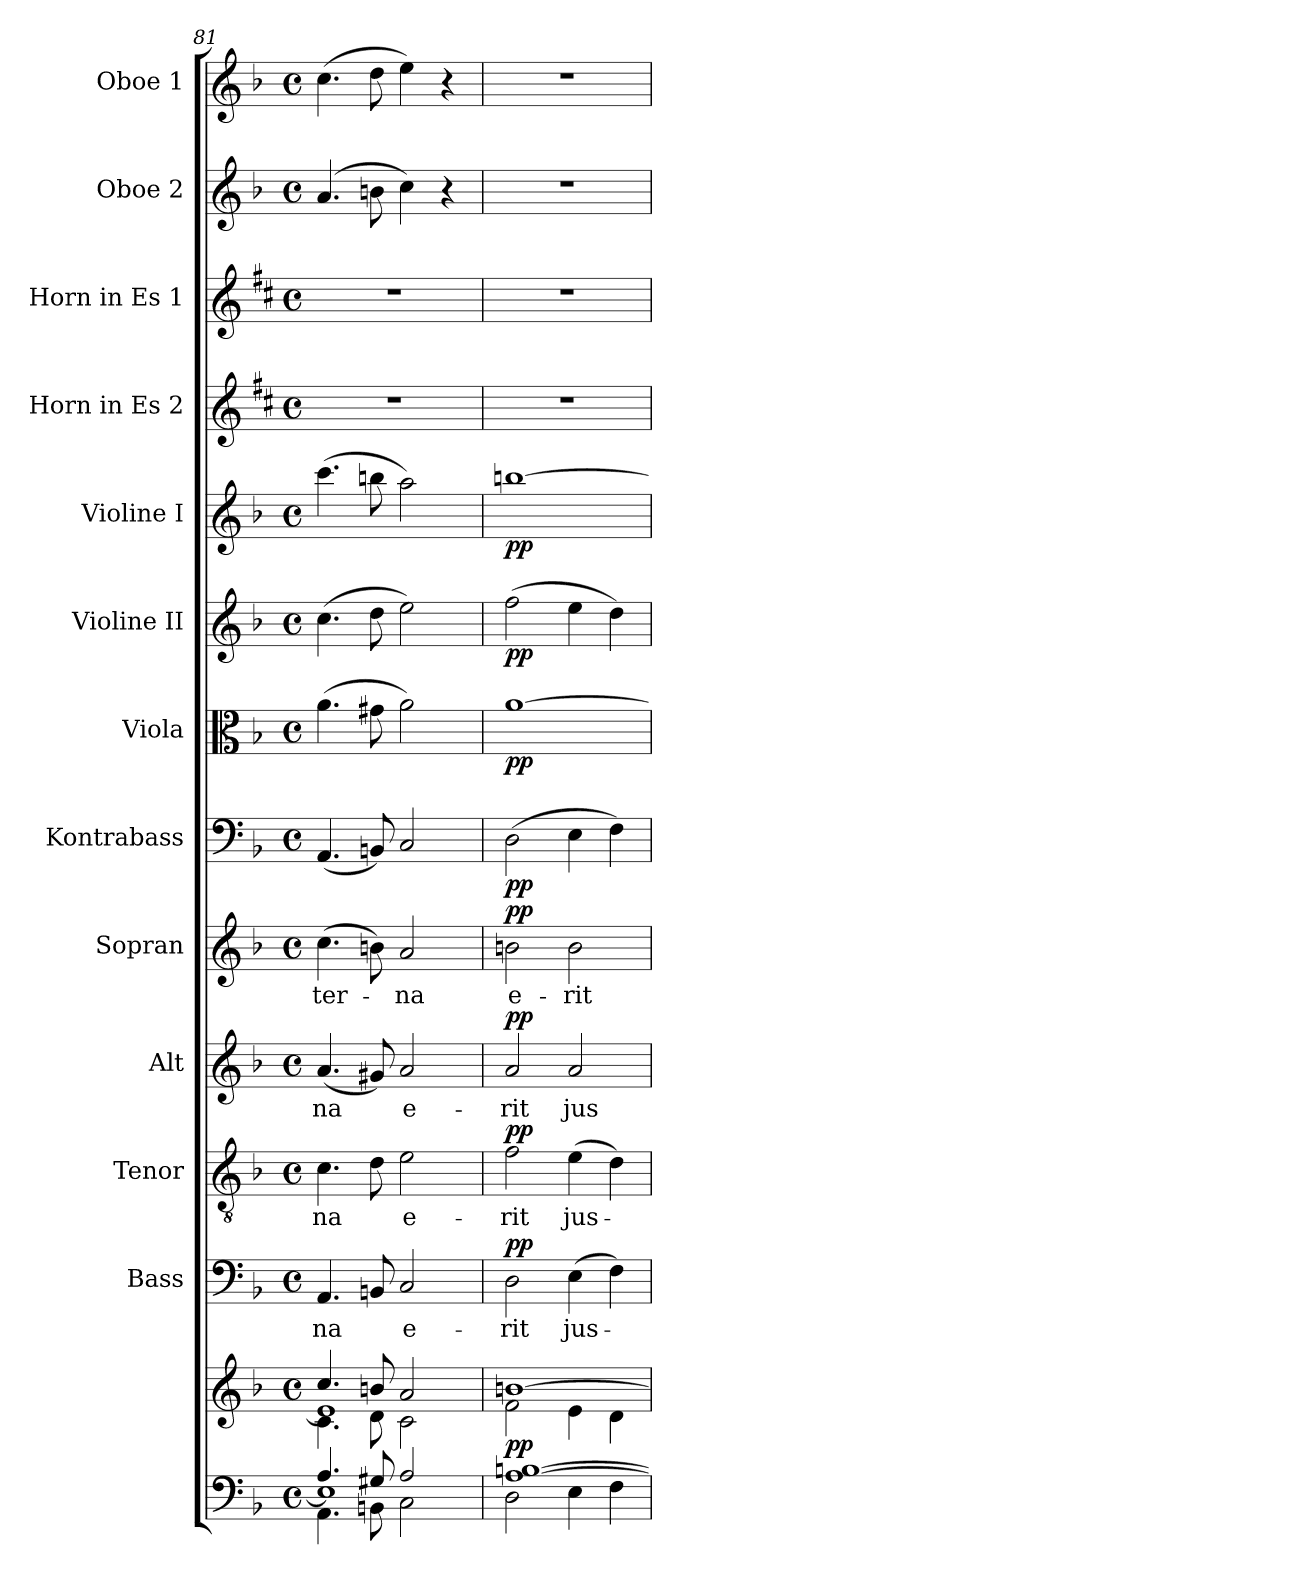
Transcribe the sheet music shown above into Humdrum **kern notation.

**kern	**kern	**dynam	**kern	**text	**dynam	**kern	**text	**dynam	**kern	**text	**dynam	**kern	**text	**dynam	**kern	**dynam	**kern	**dynam	**kern	**dynam	**kern	**dynam	**kern	**kern	**kern	**kern
*part13	*part13	*part13	*part12	*part12	*part12	*part11	*part11	*part11	*part10	*part10	*part10	*part9	*part9	*part9	*part8	*part8	*part7	*part7	*part6	*part6	*part5	*part5	*part4	*part3	*part2	*part1
*staff14	*staff13	*staff13/14	*staff12	*staff12	*staff12	*staff11	*staff11	*staff11	*staff10	*staff10	*staff10	*staff9	*staff9	*staff9	*staff8	*staff8	*staff7	*staff7	*staff6	*staff6	*staff5	*staff5	*staff4	*staff3	*staff2	*staff1
*	*	*	*I"Bass	*	*	*I"Tenor	*	*	*I"Alt	*	*	*I"Sopran	*	*	*I"Kontrabass	*	*I"Viola	*	*I"Violine II	*	*I"Violine I	*	*I"Horn in Es 2	*I"Horn in Es 1	*I"Oboe 2	*I"Oboe 1
*	*	*	*I'B.	*	*	*I'T.	*	*	*I'A.	*	*	*I'S.	*	*	*I'Kb.	*	*I'Vla.	*	*I'Vl. II	*	*I'Vl. I	*	*I'Hr. 2	*I'Hr. 1	*I'Ob. 2	*I'Ob. 1
*clefF4	*clefG2	*	*clefF4	*	*	*clefGv2	*	*	*clefG2	*	*	*clefG2	*	*	*clefF4	*	*clefC3	*	*clefG2	*	*clefG2	*	*clefG2	*clefG2	*clefG2	*clefG2
*	*	*	*	*	*	*	*	*	*	*	*	*	*	*	*ITrd7c12	*	*	*	*	*	*	*	*ITrd5c9	*ITrd5c9	*	*
*k[b-]	*k[b-]	*	*k[b-]	*	*	*k[b-]	*	*	*k[b-]	*	*	*k[b-]	*	*	*k[b-]	*	*k[b-]	*	*k[b-]	*	*k[b-]	*	*k[b-]	*k[b-]	*k[b-]	*k[b-]
*F:	*F:	*	*F:	*	*	*F:	*	*	*F:	*	*	*F:	*	*	*F:	*	*F:	*	*F:	*	*F:	*	*F:	*F:	*F:	*F:
*M4/4	*M4/4	*	*M4/4	*	*	*M4/4	*	*	*M4/4	*	*	*M4/4	*	*	*M4/4	*	*M4/4	*	*M4/4	*	*M4/4	*	*M4/4	*M4/4	*M4/4	*M4/4
*met(c)	*met(c)	*	*met(c)	*	*	*met(c)	*	*	*met(c)	*	*	*met(c)	*	*	*met(c)	*	*met(c)	*	*met(c)	*	*met(c)	*	*met(c)	*met(c)	*met(c)	*met(c)
=81	=81	=81	=81	=81	=81	=81	=81	=81	=81	=81	=81	=81	=81	=81	=81	=81	=81	=81	=81	=81	=81	=81	=81	=81	=81	=81
*^	*^	*	*	*	*	*	*	*	*	*	*	*	*	*	*	*	*	*	*	*	*	*	*	*	*	*
*	*^	*	*^	*	*	*	*	*	*	*	*	*	*	*	*	*	*	*	*	*	*	*	*	*	*	*	*	*
!	!	!	!	!	!	!	!	!LO:LY:b	!	!	!LO:LY:b	!	!	!LO:LY:b	!	!	!LO:LY:b	!	!	!	!	!	!	!	!	!	!	!	!	!
4.A/	4.AA\	1E]	4.cc/	4.c\	1e]	.	4.AA/	-na	.	4.c\	-na	.	(<4.a/	-na	.	(>4.cc\	-ter-	.	(<4.AAA/	.	(>4.a\	.	(>4.cc\	.	(>4.ccc\	.	1r	1r	(4.a/	(>4.cc\
8G#X/	8BBn\	.	8bn/	8d\	.	.	8BBn/	.	.	8d\	.	.	8g#X/)	.	.	8bn\)	.	.	8BBBn/)	.	8g#X\	.	8dd\	.	8bbn\	.	.	.	8bn\	8dd\
!	!	!	!	!	!	!	!	!LO:LY:b	!	!	!LO:LY:b	!	!	!LO:LY:b	!	!	!LO:LY:b	!	!	!	!	!	!	!	!	!	!	!	!	!
2A/	2C\	.	2a/	2c\	.	.	2C/	e-	.	2e\	e-	.	2a/	e-	.	2a/	-na	.	2CC/	.	2a\)	.	2ee\)	.	2aa\)	.	.	.	4cc\)	4ee\)
.	.	.	.	.	.	.	.	.	.	.	.	.	.	.	.	.	.	.	.	.	.	.	.	.	.	.	.	.	4r	4r
*	*v	*v	*	*	*	*	*	*	*	*	*	*	*	*	*	*	*	*	*	*	*	*	*	*	*	*	*	*	*	*
*	*	*	*v	*v	*	*	*	*	*	*	*	*	*	*	*	*	*	*	*	*	*	*	*	*	*	*	*	*	*
!!LO:PB:g=z
=82	=82	=82	=82	=82	=82	=82	=82	=82	=82	=82	=82	=82	=82	=82	=82	=82	=82	=82	=82	=82	=82	=82	=82	=82	=82	=82	=82	=82
!	!	!	!	!LO:DY:b	!	!LO:LY:b	!LO:DY:a	!	!LO:LY:b	!LO:DY:a	!	!LO:LY:b	!LO:DY:a	!	!LO:LY:b	!LO:DY:a	!	!LO:DY:b	!	!LO:DY:b	!	!LO:DY:b	!	!LO:DY:b	!	!	!	!
[>1A [>1Bn	2D\	[>1bn	2f\	pp	2D\	-rit	pp	2f\	-rit	pp	2a/	-rit	pp	2bn\	e-	pp	(>2DD\	pp	[1a	pp	(>2ff\	pp	[1bbn	pp	1r	1r	1r	1r
!	!	!	!	!	!	!LO:LY:b	!	!	!LO:LY:b	!	!	!LO:LY:b	!	!	!LO:LY:b	!	!	!	!	!	!	!	!	!	!	!	!	!
.	4E\	.	4e\	.	(>4E\	jus-	.	(>4e\	jus-	.	2a/	jus-	.	2b\	-rit	.	4EE\	.	.	.	4ee\	.	.	.	.	.	.	.
.	4F\	.	4d\	.	4F\)	.	.	4d\)	.	.	.	.	.	.	.	.	4FF\)	.	.	.	4dd\)	.	.	.	.	.	.	.
*v	*v	*	*	*	*	*	*	*	*	*	*	*	*	*	*	*	*	*	*	*	*	*	*	*	*	*	*	*
*	*v	*v	*	*	*	*	*	*	*	*	*	*	*	*	*	*	*	*	*	*	*	*	*	*	*	*	*
=	=	=	=	=	=	=	=	=	=	=	=	=	=	=	=	=	=	=	=	=	=	=	=	=	=	=
*-	*-	*-	*-	*-	*-	*-	*-	*-	*-	*-	*-	*-	*-	*-	*-	*-	*-	*-	*-	*-	*-	*-	*-	*-	*-	*-
